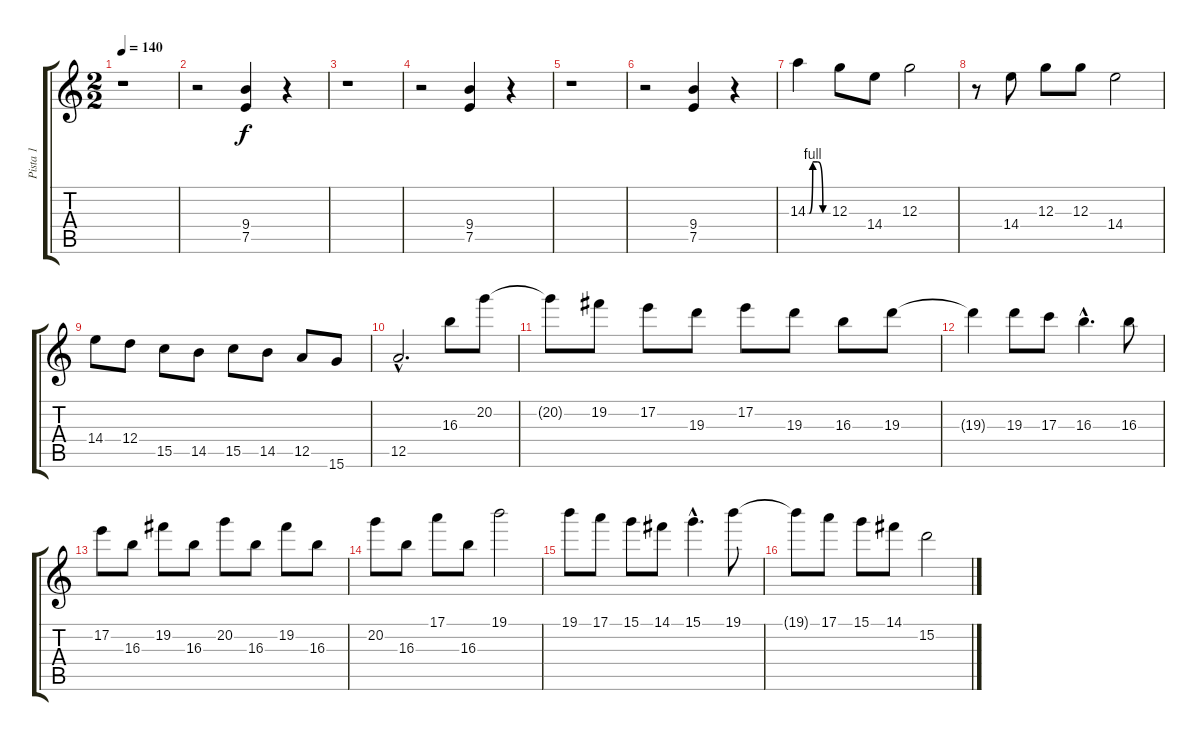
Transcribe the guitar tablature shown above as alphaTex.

\track ("Pista 1" "Pista 1") {instrument distortionguitar}
\staff {score tabs}
\tuning (E4 B3 G3 D3 A2 E2) {hide}
\ts (2 2)
\tempo 140
\clef g2
\ks c
r.1{dy f} |
r.2 (9.4 7.5).4 r.4 |
r.1 |
r.2 (9.4 7.5).4 r.4 |
r.1 |
r.2 (9.4 7.5).4 r.4 |
14.3{be (custom 0 0 5 0 15 4 30 4 45 0 60 0)}.4 12.3.8 14.4.8 12.3.2 |
r.8 14.4.8 12.3.8 12.3.8 14.4.2 |
14.4.8 12.4.8 15.5.8 14.5.8 15.5.8 14.5.8 12.5.8 15.6.8 |
12.5{hac}.2{d} 16.3.8 20.2.8 |
20.2{t}.8 19.2.8 17.2.8 19.3.8 17.2.8 19.3.8 16.3.8 19.3.8 |
19.3{t}.4 19.3.8 17.3.8 16.3{hac}.4{d} 16.3.8 |
17.2.8 16.3.8 19.2.8 16.3.8 20.2.8 16.3.8 19.2.8 16.3.8 |
20.2.8 16.3.8 17.1.8 16.3.8 19.1.2 |
19.1.8 17.1.8 15.1.8 14.1.8 15.1{hac}.4{d} 19.1.8 |
19.1{t}.8 17.1.8 15.1.8 14.1.8 15.2.2
